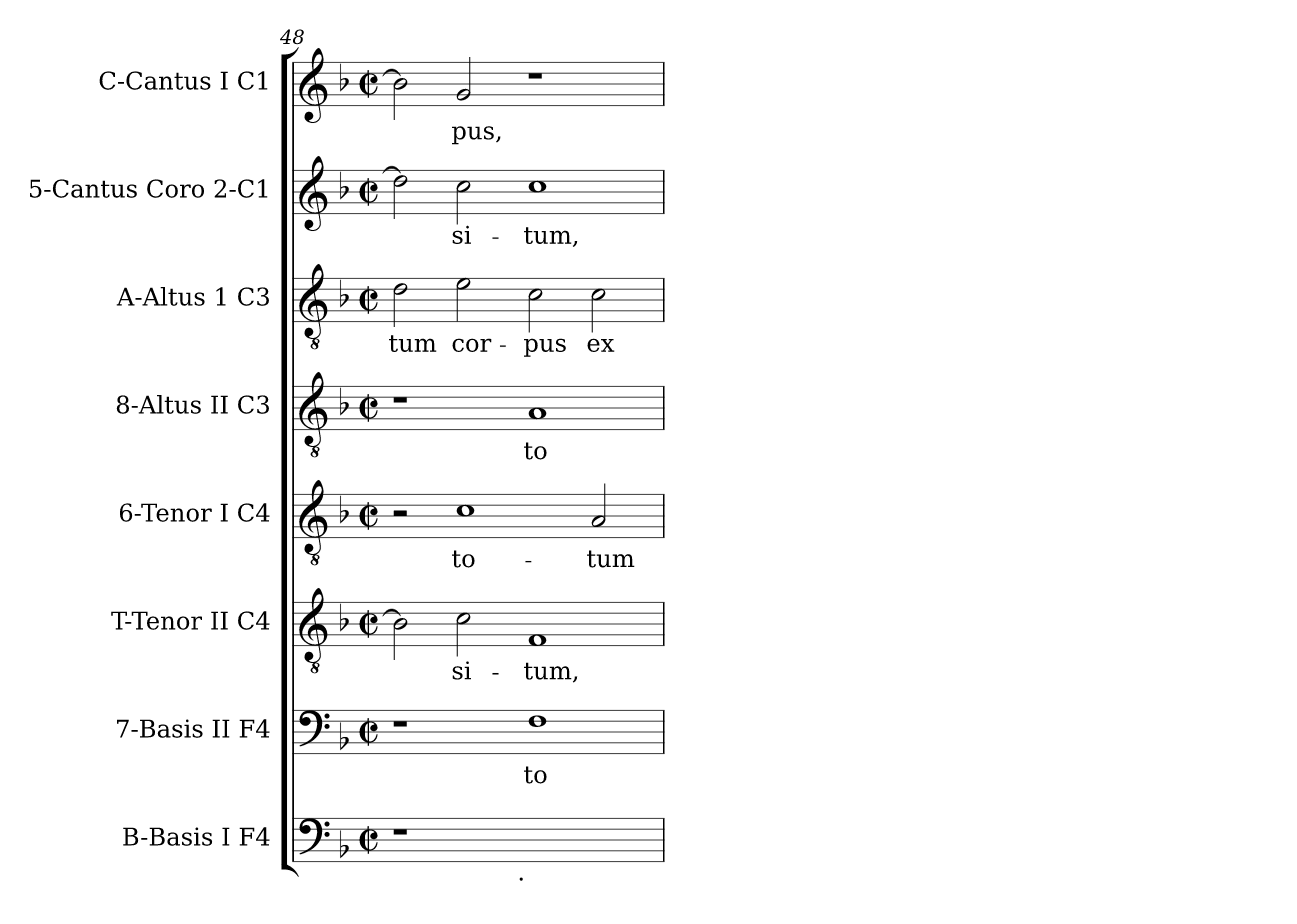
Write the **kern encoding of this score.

**kern	**kern	**text	**kern	**text	**kern	**text	**kern	**text	**kern	**text	**kern	**text	**kern	**text
*part8	*part7	*part7	*part6	*part6	*part5	*part5	*part4	*part4	*part3	*part3	*part2	*part2	*part1	*part1
*staff8	*staff7	*staff7	*staff6	*staff6	*staff5	*staff5	*staff4	*staff4	*staff3	*staff3	*staff2	*staff2	*staff1	*staff1
*I"B-Basis I  F4	*I"7-Basis II  F4	*	*I"T-Tenor II  C4	*	*I"6-Tenor I  C4	*	*I"8-Altus II  C3	*	*I"A-Altus 1  C3	*	*I"5-Cantus  Coro 2-C1	*	*I"C-Cantus I  C1	*
*I'B	*	*	*I'T	*	*	*	*	*	*I'A	*	*	*	*I'C	*
*clefF4	*clefF4	*	*clefGv2	*	*clefGv2	*	*clefGv2	*	*clefGv2	*	*clefG2	*	*clefG2	*
*k[b-]	*k[b-]	*	*k[b-]	*	*k[b-]	*	*k[b-]	*	*k[b-]	*	*k[b-]	*	*k[b-]	*
*F:	*F:	*	*F:	*	*F:	*	*F:	*	*F:	*	*F:	*	*F:	*
*M2/2	*M2/2	*	*M2/2	*	*M2/2	*	*M2/2	*	*M2/2	*	*M2/2	*	*M2/2	*
*met(c|)	*met(c|)	*	*met(c|)	*	*met(c|)	*	*met(c|)	*	*met(c|)	*	*met(c|)	*	*met(c|)	*
=48	=48	=48	=48	=48	=48	=48	=48	=48	=48	=48	=48	=48	=48	=48
!	!	!	!	!LO:LY:b:cj	!	!	!	!	!	!LO:LY:b:cj	!	!LO:LY:b:cj	!	!LO:LY:b:cj
*^	*	*	*	*	*	*	*	*	*	*	*	*	*	*
1r	2ryy	1r	.	2B-\]	--	2r	.	1r	.	2d\	-tum	2dd\]	--	2b-\]	--
!	!	!	!	!	!LO:LY:b:cj	!	!LO:LY:b:cj	!	!	!	!LO:LY:b:cj	!	!LO:LY:b:cj	!	!LO:LY:b:cj
.	4...ryy	.	.	2c\	-si-	1c	to-	.	.	2e\	cor-	2cc\	-si-	2g/	-pus,
!	!LO:TX:b:t=.	!	!	!	!	!	!	!	!	!	!	!	!	!	!
.	1ryy	.	.	.	.	.	.	.	.	.	.	.	.	.	.
!	!	!	!LO:LY:b:cj	!	!LO:LY:b:cj	!	!	!	!LO:LY:b:cj	!	!LO:LY:b:cj	!	!LO:LY:b:cj	!	!
1ryy	.	1F	to-	1F	-tum,	.	.	1A	to-	2c\	-pus	1cc	-tum,	1r	.
!	!	!	!	!	!	!	!LO:LY:b:cj	!	!	!	!LO:LY:b:cj	!	!	!	!
.	.	.	.	.	.	2A/	-tum	.	.	2c\	ex-	.	.	.	.
.	32ryy	.	.	.	.	.	.	.	.	.	.	.	.	.	.
*v	*v	*	*	*	*	*	*	*	*	*	*	*	*	*	*
=	=	=	=	=	=	=	=	=	=	=	=	=	=	=
*-	*-	*-	*-	*-	*-	*-	*-	*-	*-	*-	*-	*-	*-	*-
